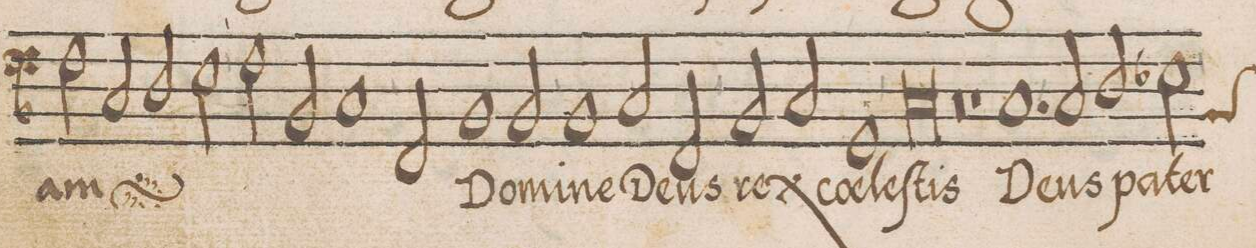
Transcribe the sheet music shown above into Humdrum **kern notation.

**kern	**text
*I"BASSVS	*
*clefF4	*
*k[b-]	*
*met()	*
*M2/1	*
2F\	-am
*	*ij
2C/	gl(o-
2D/	-ri)-
2E\	-am
=26-	=26-
2F\	tu-
2BB-/	.
1C	.
=27-	=27-
2FF/	-am
*	*Xij
1BB-	Do-
2BB-/	-mi-
=28-	=28-
1BB-	-ne
2C/	De-
2FF/	-us
=29-	=29-
2BB-/	rex
2C/	cae-
1GG	-leſ-
=30-	=30-
0C	-tis
=31-	=31-
0r	.
=32-	=32-
1r	.
1.C	De-
=33-	=33-
2C/	-us
2D/	pa-
*custos:BB-	*
2E-X\	-ter
=34-	=34-
*-	*-
